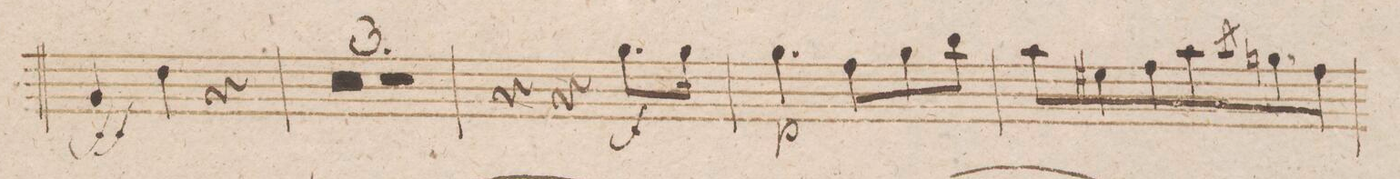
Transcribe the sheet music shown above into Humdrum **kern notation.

**kern	**dynam
*I"Fagotto Imo	*
*clefF4	*
*k[b-]	*
*M3/4	*
4BB-/	ff
4F\	.
4r	.
=16	=16
1.r	.
=17	=17
=18	=18
2.r	.
=19	=19
4r	.
4r	.
8.B-\L	f
16B-\Jk	.
=20	=20
4.B-\	p
8A\L	.
8B-\	.
8d\J	.
=21	=21
8c\L	.
8G#X\	.
8A\	.
8c\	.
8qc/	.
8Bn\	.
8A\J	.
=22	=22
*-	*-
